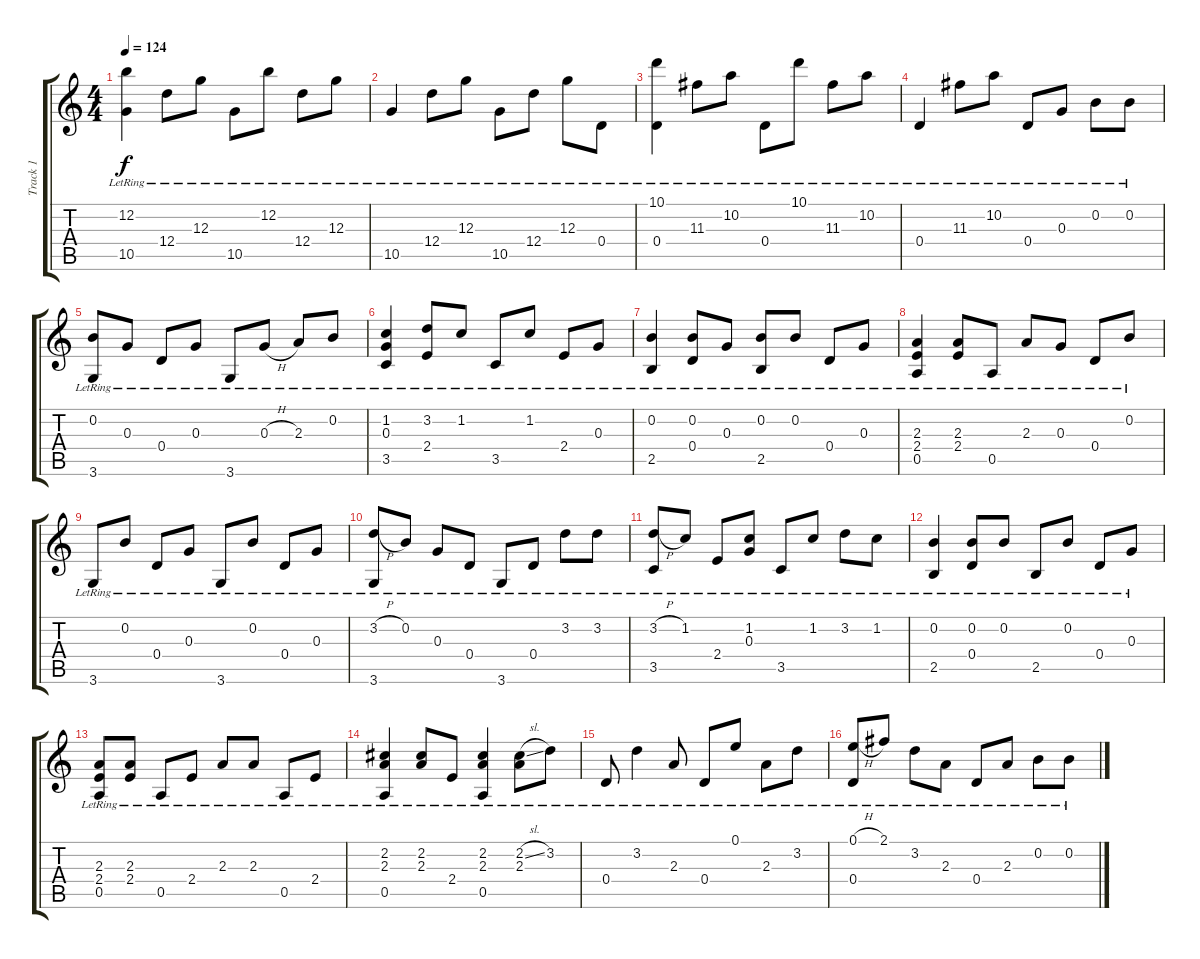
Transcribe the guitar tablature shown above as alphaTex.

\track ("Track 1" "Track 1") {instrument acousticguitarsteel}
\staff {score tabs}
\tuning (E4 B3 G3 D3 A2 E2) {hide}
\ts (4 4)
\tempo 124
\clef g2
\ks c
(12.2{lr} 10.5{lr}).4{dy f} 12.4{lr}.8 12.3{lr}.8 10.5{lr}.8 12.2{lr}.8 12.4{lr}.8 12.3{lr}.8 |
10.5{lr}.4 12.4{lr}.8 12.3{lr}.8 10.5{lr}.8 12.4{lr}.8 12.3{lr}.8 0.4{lr}.8 |
(10.1{lr} 0.4{lr}).4 11.3{lr}.8 10.2{lr}.8 0.4{lr}.8 10.1{lr}.8 11.3{lr}.8 10.2{lr}.8 |
0.4{lr}.4 11.3{lr}.8 10.2{lr}.8 0.4{lr}.8 0.3{lr}.8 0.2{lr}.8 0.2{lr}.8 |
(0.2{lr} 3.6{lr}).8 0.3{lr}.8 0.4{lr}.8 0.3{lr}.8 3.6{lr}.8 0.3{h lr}.8 2.3{lr}.8 0.2{lr}.8 |
(1.2{lr} 0.3{lr} 3.5{lr}).4 (3.2{lr} 2.4{lr}).8 1.2{lr}.8 3.5{lr}.8 1.2{lr}.8 2.4{lr}.8 0.3{lr}.8 |
(0.2{lr} 2.5{lr}).4 (0.2{lr} 0.4{lr}).8 0.3{lr}.8 (0.2{lr} 2.5{lr}).8 0.2{lr}.8 0.4{lr}.8 0.3{lr}.8 |
(2.3{lr} 2.4{lr} 0.5{lr}).4 (2.3{lr} 2.4{lr}).8 0.5{lr}.8 2.3{lr}.8 0.3{lr}.8 0.4{lr}.8 0.2{lr}.8 |
3.6{lr}.8 0.2{lr}.8 0.4{lr}.8 0.3{lr}.8 3.6{lr}.8 0.2{lr}.8 0.4{lr}.8 0.3{lr}.8 |
(3.2{h lr} 3.6{lr}).8 0.2{lr}.8 0.3{lr}.8 0.4{lr}.8 3.6{lr}.8 0.4{lr}.8 3.2{lr}.8 3.2{lr}.8 |
(3.2{h lr} 3.5{lr}).8 1.2{lr}.8 2.4{lr}.8 (1.2{lr} 0.3{lr}).8 3.5{lr}.8 1.2{lr}.8 3.2{lr}.8 1.2{lr}.8 |
(0.2{lr} 2.5{lr}).4 (0.2{lr} 0.4{lr}).8 0.2{lr}.8 2.5{lr}.8 0.2{lr}.8 0.4{lr}.8 0.3{lr}.8 |
(2.3{lr} 2.4{lr} 0.5{lr}).8 (2.3{lr} 2.4{lr}).8 0.5{lr}.8 2.4{lr}.8 2.3{lr}.8 2.3{lr}.8 0.5{lr}.8 2.4{lr}.8 |
(2.2{lr} 2.3{lr} 0.5{lr}).4 (2.2{lr} 2.3{lr}).8 2.4{lr}.8 (2.2{lr} 2.3{lr} 0.5{lr}).4 (2.2{sl lr} 2.3{lr}).8 3.2{lr}.8 |
0.4{lr}.8 3.2{lr}.4 2.3{lr}.8 0.4{lr}.8 0.1{lr}.8 2.3{lr}.8 3.2{lr}.8 |
(0.1{h lr} 0.4{lr}).8 2.1{lr}.8 3.2{lr}.8 2.3{lr}.8 0.4{lr}.8 2.3{lr}.8 0.2{lr}.8 0.2{lr}.8
